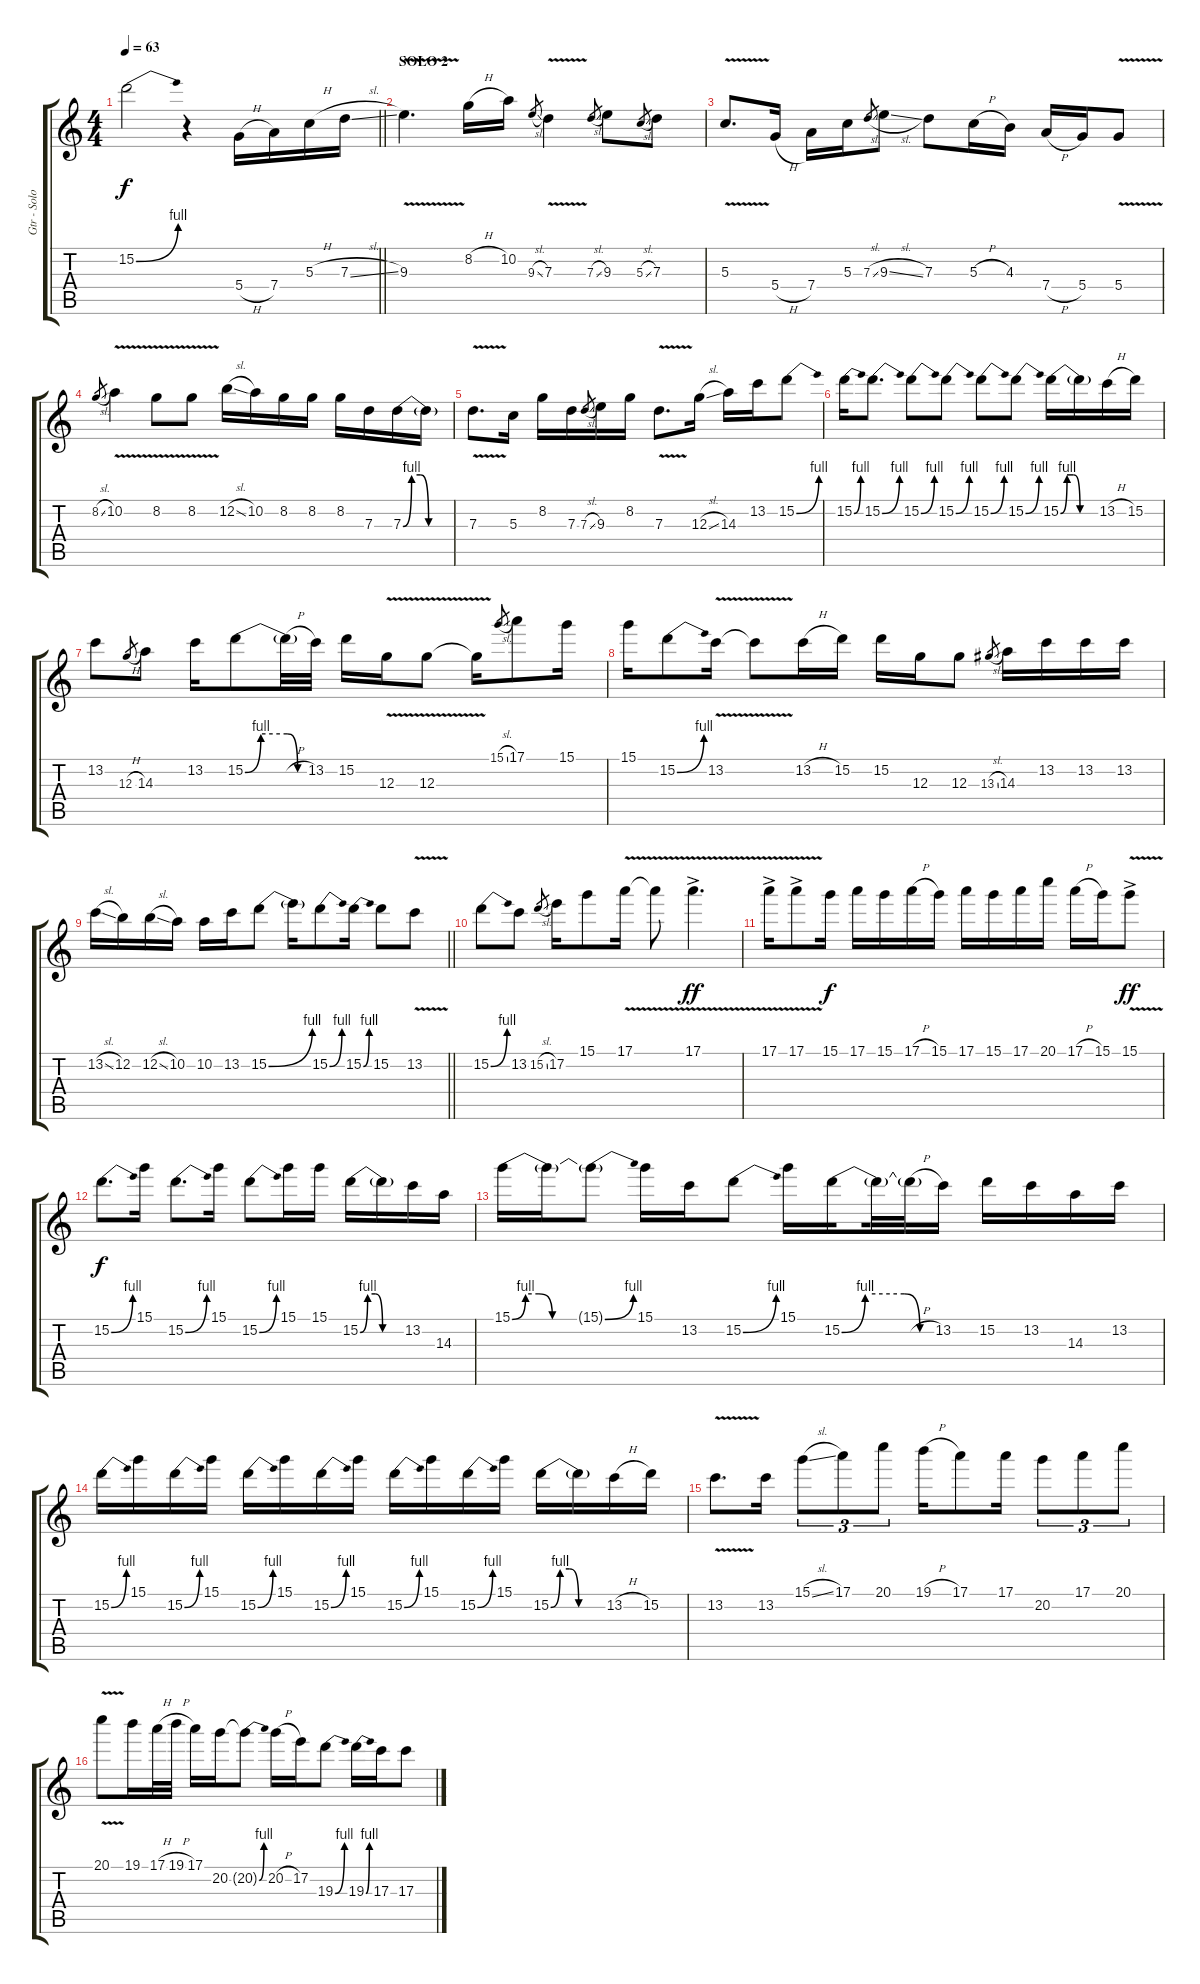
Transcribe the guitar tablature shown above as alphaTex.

\track ("Gtr - Solo" "Gtr - Solo") {instrument overdrivenguitar}
\staff {score tabs}
\tuning (E4 B3 G3 D3 A2 E2) {hide}
\ts (4 4)
\tempo 63
\clef g2
\barLineRight lightlight
\ks c
15.2{be (bend 0 0 60 4)}.2{dy f} r.4 5.4{h}.16 7.4.16 5.3{h}.16 7.3{sl}.16 |
\section ("" "SOLO 2")
9.3{v}.4{d} 8.2{h}.16 10.2.16 9.3{sl}.8{gr} 7.3{v}.4 7.3{sl}.8{gr} 9.3.8 5.3{sl}.8{gr} 7.3.8 |
5.3{v}.8{d} 5.4{h}.16 7.4.16 5.3.16 7.3{sl}.8{gr} 9.3{sl}.8 7.3.8 5.3{h}.16 4.3.16 7.4{h}.16 5.4.16 5.4{v}.8 |
8.2{sl}.8{gr} 10.2{v}.4 8.2{v}.8 8.2{v}.8 12.2{sl}.16 10.2.16 8.2.16 8.2.16 8.2.16 7.3.16 7.3{be (custom 0 0 10 4 20 4 30 0 60 0)}.16 7.3{t}.16 |
7.3{v}.8{d} 5.3.16 8.2.16 7.3.16 7.3{sl}.8{gr} 9.3.16 8.2.16 7.3{v}.8{d} 12.3{sl}.16 14.3.16 13.2.16 15.2{be (bend 0 0 60 4)}.8 |
15.2{be (bend 0 0 60 4)}.16 15.2{be (bend 0 0 60 4)}.8{d} 15.2{be (bend 0 0 60 4)}.8 15.2{be (bend 0 0 60 4)}.8 15.2{be (bend 0 0 60 4)}.8 15.2{be (bend 0 0 60 4)}.8 15.2{be (custom 0 0 10 4 20 4 30 0 60 0)}.16 15.2{t}.16 13.2{h}.16 15.2.16 |
13.2.8 12.3{h}.8{gr} 14.3.8 13.2.16 15.2{be (custom 0 0 15 4 40 4 50 0 60 0)}.8 15.2{h t}.32 13.2.32 15.2.16 12.3{v}.16 12.3{v}.8 12.3{t}.16 15.1{sl}.8{gr} 17.1.8 15.1.16 |
15.1.16 15.2{be (bend 0 0 60 4)}.8 13.2{v}.16 13.2{t}.8 13.2{h}.16 15.2.16 15.2.16 12.3.16 12.3.8 13.3{sl}.8{gr} 14.3.16 13.2.16 13.2.16 13.2.16 |
\barLineRight lightlight
13.2{sl}.16 12.2.16 12.2{sl}.16 10.2.16 10.2.16 13.2.16 15.2{be (bend 0 0 60 4)}.8 15.2{t}.16 15.2{be (bend 0 0 60 4)}.8 15.2{be (bend 0 0 60 4)}.16 15.2.8 13.2{v}.8 |
15.2{be (bend 0 0 60 4)}.8 13.2.8 15.2{sl}.8{gr} 17.2.16 15.1.8 17.1{v}.16 17.1{t}.8 17.1{v ac}.4{d dy ff} |
17.1{v ac}.16 17.1{v ac}.8 15.1.16{dy f} 17.1.16 15.1.16 17.1{h}.16 15.1.16 17.1.16 15.1.16 17.1.16 20.1.16 17.1{h}.16 15.1.16 15.1{v ac}.8{dy ff} |
15.2{be (bend 0 0 60 4)}.8{d dy f} 15.1.16 15.2{be (bend 0 0 60 4)}.8{d} 15.1.16 15.2{be (bend 0 0 60 4)}.8 15.1.16 15.1.16 15.2{be (custom 0 0 10 4 20 4 30 0 60 0)}.16 15.2{t}.16 13.2.16 14.3.16 |
15.1{be (custom 0 0 10 4 20 4 30 0 60 0)}.16 15.1{t}.16 15.1{be (bend 0 0 60 4) t}.8 15.1.16 13.2.16 15.2{be (bend 0 0 60 4)}.8 15.1.16 15.2{be (custom 0 0 15 4 40 4 50 0 60 0)}.16{beam splitsecondary} 15.2{t}.32 15.2{h t}.32 13.2.16 15.2.16 13.2.16 14.3.16 13.2.16 |
15.2{be (bend 0 0 60 4)}.16 15.1.16 15.2{be (bend 0 0 60 4)}.16 15.1.16 15.2{be (bend 0 0 60 4)}.16 15.1.16 15.2{be (bend 0 0 60 4)}.16 15.1.16 15.2{be (bend 0 0 60 4)}.16 15.1.16 15.2{be (bend 0 0 60 4)}.16 15.1.16 15.2{be (custom 0 0 10 4 20 4 30 0 60 0)}.16 15.2{t}.16 13.2{h}.16 15.2.16 |
13.2{v}.8{d} 13.2.16 15.1{sl}.8{tu (3 2)} 17.1.8{tu (3 2)} 20.1.8{tu (3 2)} 19.1{h}.16 17.1.8 17.1.16 20.2.8{tu (3 2)} 17.1.8{tu (3 2)} 20.1.8{tu (3 2)} |
20.1{v}.8 19.1.16 17.1{h}.32 19.1{h}.32 17.1.16 20.2.16 20.2{be (bend 0 0 60 4) t}.8 20.2{h}.16 17.2.16 19.3{be (bend 0 0 60 4)}.8 19.3{be (bend 0 0 60 4)}.16 17.3.16 17.3.8
